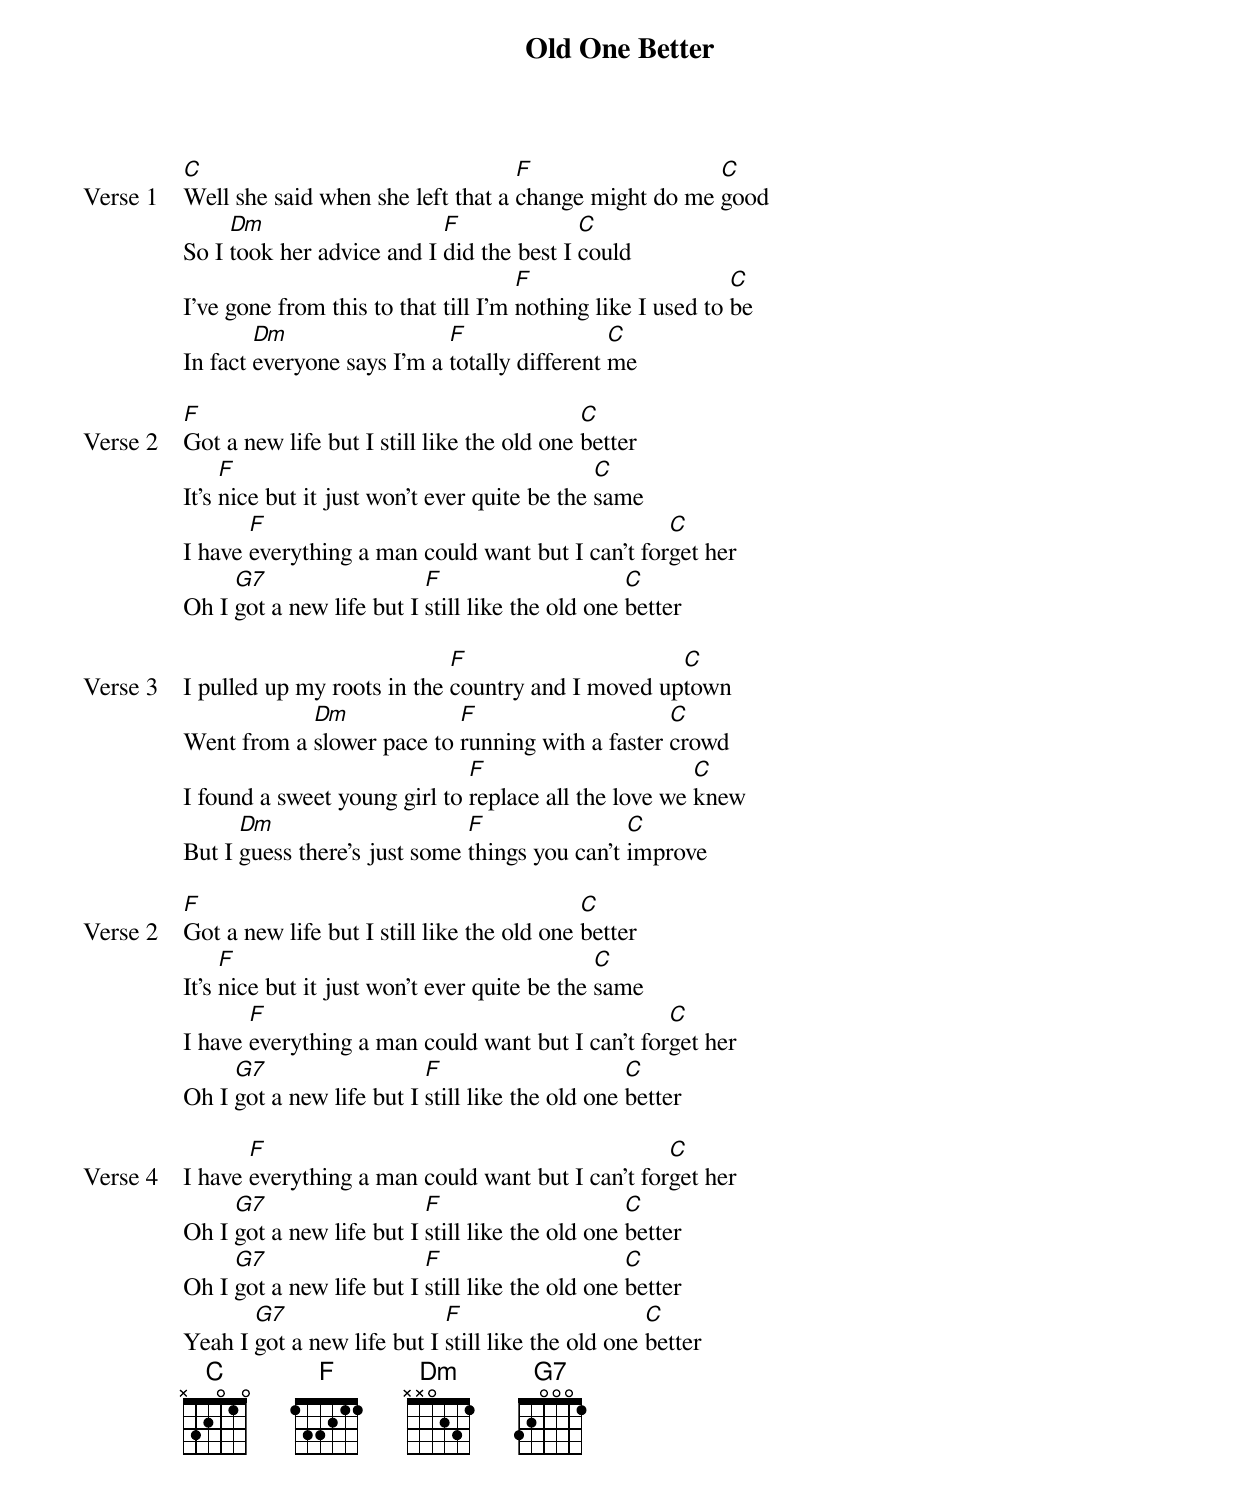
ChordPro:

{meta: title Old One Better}
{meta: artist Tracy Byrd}
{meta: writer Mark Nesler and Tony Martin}

{start_of_verse: Verse 1}
[C]Well she said when she left that a [F]change might do me [C]good
So I [Dm]took her advice and I [F]did the best I [C]could
I've gone from this to that till I'm [F]nothing like I used to [C]be
In fact [Dm]everyone says I'm a [F]totally different [C]me
{end_of_verse}

{start_of_verse: Verse 2}
[F]Got a new life but I still like the old one [C]better
It's [F]nice but it just won't ever quite be the [C]same
I have [F]everything a man could want but I can't for[C]get her
Oh I [G7]got a new life but I [F]still like the old one [C]better
{end_of_verse}

{start_of_verse: Verse 3}
I pulled up my roots in the [F]country and I moved up[C]town
Went from a [Dm]slower pace to [F]running with a faster [C]crowd
I found a sweet young girl to [F]replace all the love we [C]knew
But I [Dm]guess there's just some [F]things you can't [C]improve
{end_of_verse}

{start_of_verse: Verse 2}
[F]Got a new life but I still like the old one [C]better
It's [F]nice but it just won't ever quite be the [C]same
I have [F]everything a man could want but I can't for[C]get her
Oh I [G7]got a new life but I [F]still like the old one [C]better
{end_of_verse}

{start_of_verse: Verse 4}
I have [F]everything a man could want but I can't for[C]get her
Oh I [G7]got a new life but I [F]still like the old one [C]better
Oh I [G7]got a new life but I [F]still like the old one [C]better
Yeah I [G7]got a new life but I [F]still like the old one [C]better
{end_of_verse}
